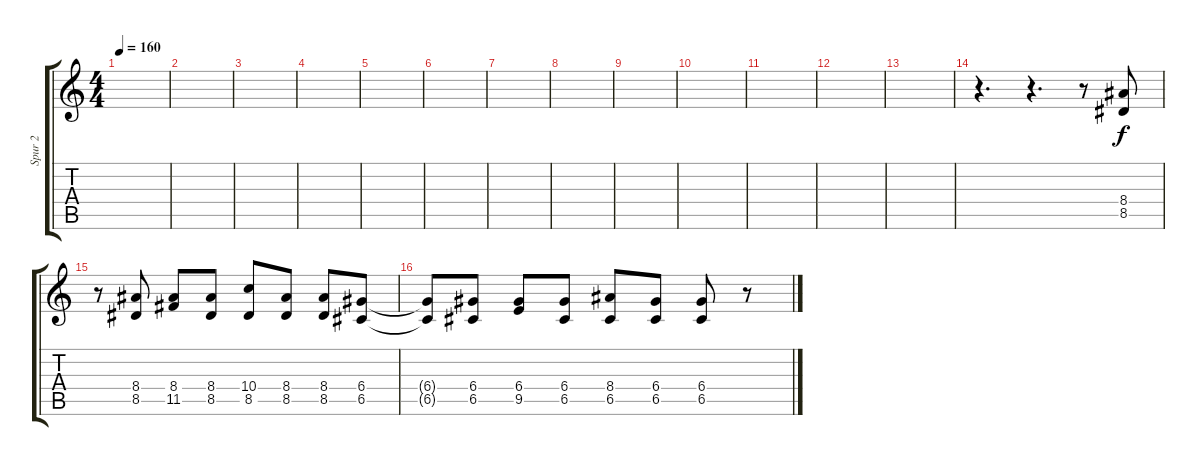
\track ("Spur 2" "Spur 2") {instrument distortionguitar}
\staff {score tabs}
\tuning (D4 B3 G3 D3 G2 D2) {hide}
\ts (4 4)
\tempo 160
\clef g2
\ks c
|
|
|
|
|
|
|
|
|
|
|
|
|
r.4{d} r.4{d} r.8 (8.4 8.5).8 |
r.8 (8.4 8.5).8 (8.4 11.5).8 (8.4 8.5).8 (10.4 8.5).8 (8.4 8.5).8 (8.4 8.5).8 (6.4 6.5).8 |
(6.4{t} 6.5{t}).8 (6.4 6.5).8 (6.4 9.5).8 (6.4 6.5).8 (8.4 6.5).8 (6.4 6.5).8 (6.4 6.5).8 r.8
